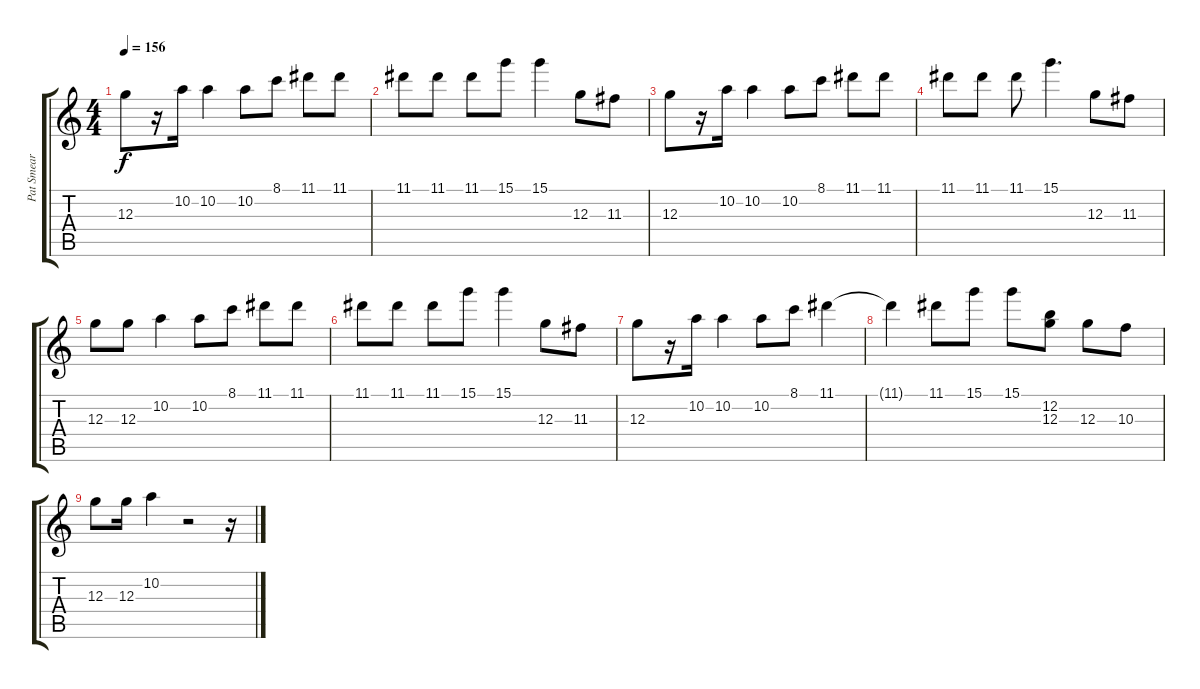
\track ("Pat Smear" "Pat Smear") {instrument overdrivenguitar}
\staff {score tabs}
\tuning (E4 B3 G3 D3 A2 E2) {hide}
\ts (4 4)
\tempo 156
\clef g2
\ks c
12.3.8{dy f} r.16 10.2.16 10.2.4 10.2.8 8.1.8 11.1.8 11.1.8 |
11.1.8 11.1.8 11.1.8 15.1.8 15.1.4 12.3.8 11.3.8 |
12.3.8 r.16 10.2.16 10.2.4 10.2.8 8.1.8 11.1.8 11.1.8 |
11.1.8 11.1.8 11.1.8 15.1.4{d} 12.3.8 11.3.8 |
12.3.8 12.3.8 10.2.4 10.2.8 8.1.8 11.1.8 11.1.8 |
11.1.8 11.1.8 11.1.8 15.1.8 15.1.4 12.3.8 11.3.8 |
12.3.8 r.16 10.2.16 10.2.4 10.2.8 8.1.8 11.1.4 |
11.1{t}.4 11.1.8 15.1.8 15.1.8 (12.2 12.3).8 12.3.8 10.3.8 |
12.3.8 12.3.16 10.2.4 r.2 r.16
